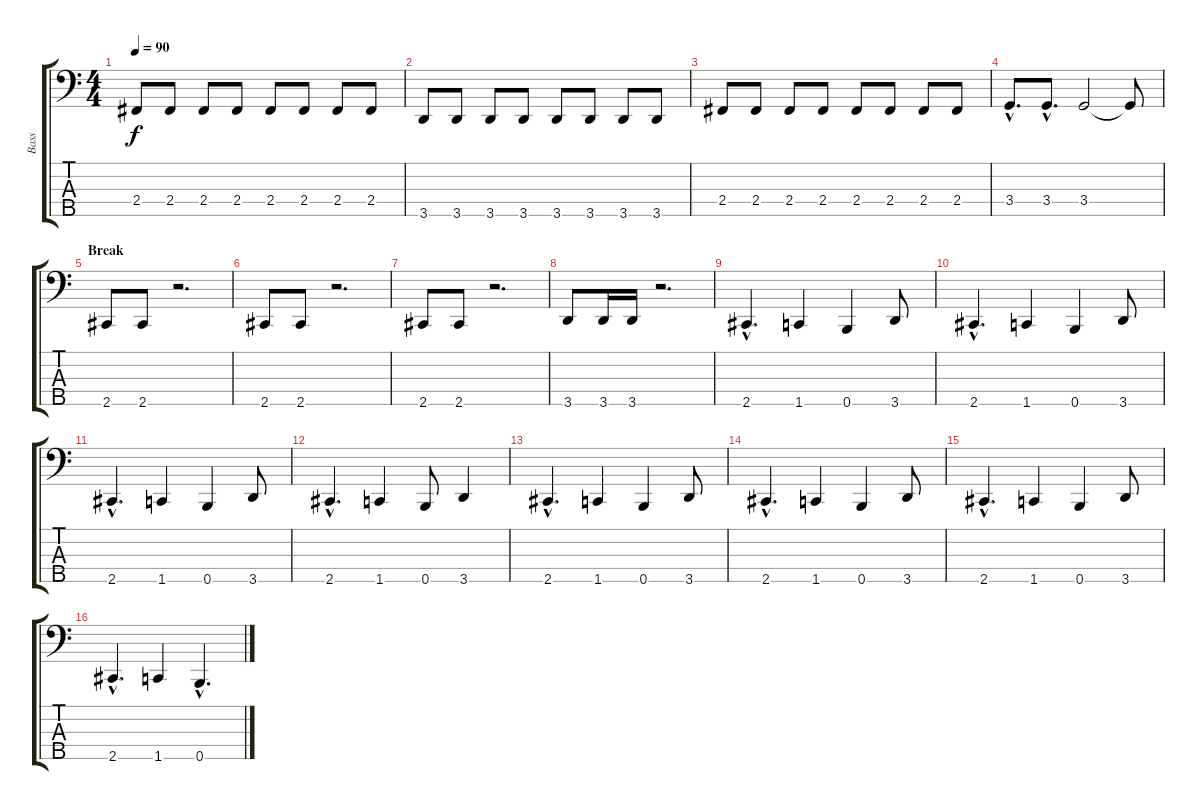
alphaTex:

\track ("Bass" "Bass") {instrument fretlessbass}
\staff {score tabs}
\tuning (G2 D2 A1 E1 B0) {hide}
\ts (4 4)
\tempo 90
\clef f4
\ks c
2.4.8{dy f} 2.4.8 2.4.8 2.4.8 2.4.8 2.4.8 2.4.8 2.4.8 |
3.5.8 3.5.8 3.5.8 3.5.8 3.5.8 3.5.8 3.5.8 3.5.8 |
2.4.8 2.4.8 2.4.8 2.4.8 2.4.8 2.4.8 2.4.8 2.4.8 |
3.4{hac}.8{d} 3.4{hac}.8{d} 3.4.2 3.4{t}.8 |
\section ("" "Break")
2.5.8 2.5.8 r.2{d} |
2.5.8 2.5.8 r.2{d} |
2.5.8 2.5.8 r.2{d} |
3.5.8 3.5.16 3.5.16 r.2{d} |
2.5{hac}.4{d} 1.5.4 0.5.4 3.5.8 |
2.5{hac}.4{d} 1.5.4 0.5.4 3.5.8 |
2.5{hac}.4{d} 1.5.4 0.5.4 3.5.8 |
2.5{hac}.4{d} 1.5.4 0.5.8 3.5.4 |
2.5{hac}.4{d} 1.5.4 0.5.4 3.5.8 |
2.5{hac}.4{d} 1.5.4 0.5.4 3.5.8 |
2.5{hac}.4{d} 1.5.4 0.5.4 3.5.8 |
2.5{hac}.4{d} 1.5.4 0.5{hac}.4{d}
